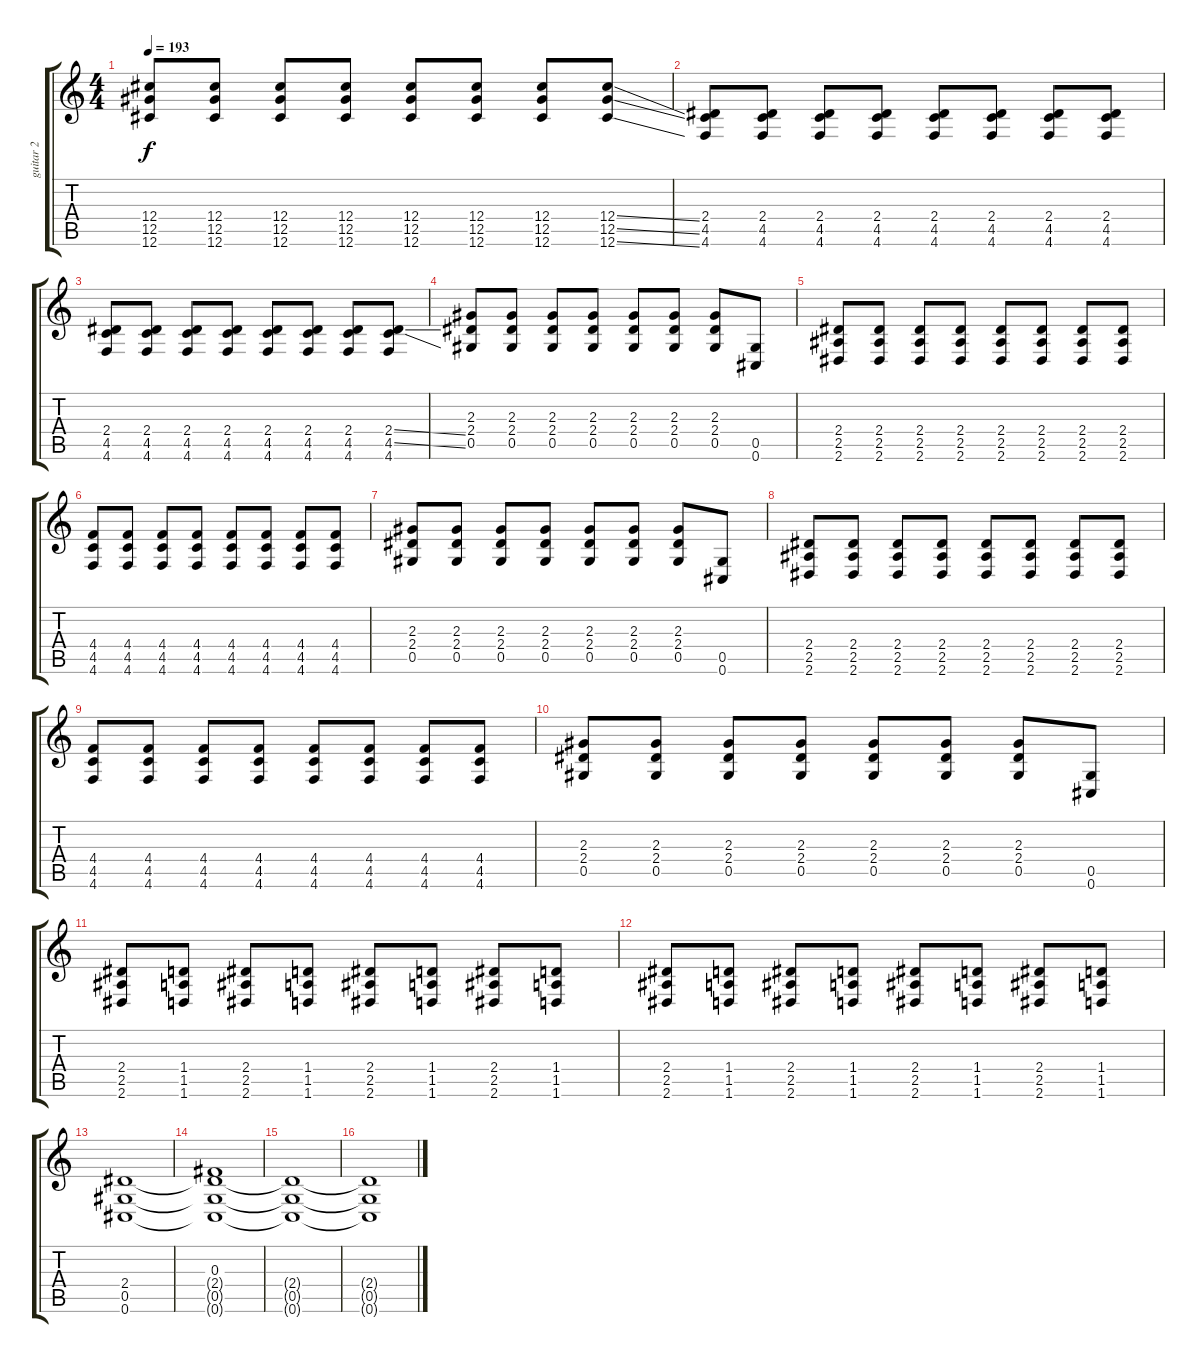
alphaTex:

\track ("guitar 2" "guitar 2") {instrument distortionguitar}
\staff {score tabs}
\tuning (Eb4 Bb3 Gb3 Db3 Ab2 Db2) {hide}
\ts (4 4)
\tempo 193
\clef g2
\ks c
(12.4 12.5 12.6).8{dy f} (12.4 12.5 12.6).8 (12.4 12.5 12.6).8 (12.4 12.5 12.6).8 (12.4 12.5 12.6).8 (12.4 12.5 12.6).8 (12.4 12.5 12.6).8 (12.4{ss} 12.5{ss} 12.6{ss}).8 |
(2.4 4.5 4.6).8 (2.4 4.5 4.6).8 (2.4 4.5 4.6).8 (2.4 4.5 4.6).8 (2.4 4.5 4.6).8 (2.4 4.5 4.6).8 (2.4 4.5 4.6).8 (2.4 4.5 4.6).8 |
(2.4 4.5 4.6).8 (2.4 4.5 4.6).8 (2.4 4.5 4.6).8 (2.4 4.5 4.6).8 (2.4 4.5 4.6).8 (2.4 4.5 4.6).8 (2.4 4.5 4.6).8 (2.4{ss} 4.5{ss} 4.6).8 |
(2.3 2.4 0.5).8 (2.3 2.4 0.5).8 (2.3 2.4 0.5).8 (2.3 2.4 0.5).8 (2.3 2.4 0.5).8 (2.3 2.4 0.5).8 (2.3 2.4 0.5).8 (0.5 0.6).8 |
(2.4 2.5 2.6).8 (2.4 2.5 2.6).8 (2.4 2.5 2.6).8 (2.4 2.5 2.6).8 (2.4 2.5 2.6).8 (2.4 2.5 2.6).8 (2.4 2.5 2.6).8 (2.4 2.5 2.6).8 |
(4.4 4.5 4.6).8 (4.4 4.5 4.6).8 (4.4 4.5 4.6).8 (4.4 4.5 4.6).8 (4.4 4.5 4.6).8 (4.4 4.5 4.6).8 (4.4 4.5 4.6).8 (4.4 4.5 4.6).8 |
(2.3 2.4 0.5).8 (2.3 2.4 0.5).8 (2.3 2.4 0.5).8 (2.3 2.4 0.5).8 (2.3 2.4 0.5).8 (2.3 2.4 0.5).8 (2.3 2.4 0.5).8 (0.5 0.6).8 |
(2.4 2.5 2.6).8 (2.4 2.5 2.6).8 (2.4 2.5 2.6).8 (2.4 2.5 2.6).8 (2.4 2.5 2.6).8 (2.4 2.5 2.6).8 (2.4 2.5 2.6).8 (2.4 2.5 2.6).8 |
(4.4 4.5 4.6).8 (4.4 4.5 4.6).8 (4.4 4.5 4.6).8 (4.4 4.5 4.6).8 (4.4 4.5 4.6).8 (4.4 4.5 4.6).8 (4.4 4.5 4.6).8 (4.4 4.5 4.6).8 |
(2.3 2.4 0.5).8 (2.3 2.4 0.5).8 (2.3 2.4 0.5).8 (2.3 2.4 0.5).8 (2.3 2.4 0.5).8 (2.3 2.4 0.5).8 (2.3 2.4 0.5).8 (0.5 0.6).8 |
(2.4 2.5 2.6).8 (1.4 1.5 1.6).8 (2.4 2.5 2.6).8 (1.4 1.5 1.6).8 (2.4 2.5 2.6).8 (1.4 1.5 1.6).8 (2.4 2.5 2.6).8 (1.4 1.5 1.6).8 |
(2.4 2.5 2.6).8 (1.4 1.5 1.6).8 (2.4 2.5 2.6).8 (1.4 1.5 1.6).8 (2.4 2.5 2.6).8 (1.4 1.5 1.6).8 (2.4 2.5 2.6).8 (1.4 1.5 1.6).8 |
(2.4 0.5 0.6).1 |
(0.3 2.4{t} 0.5{t} 0.6{t}).1 |
(2.4{t} 0.5{t} 0.6{t}).1 |
(2.4{t} 0.5{t} 0.6{t}).1
